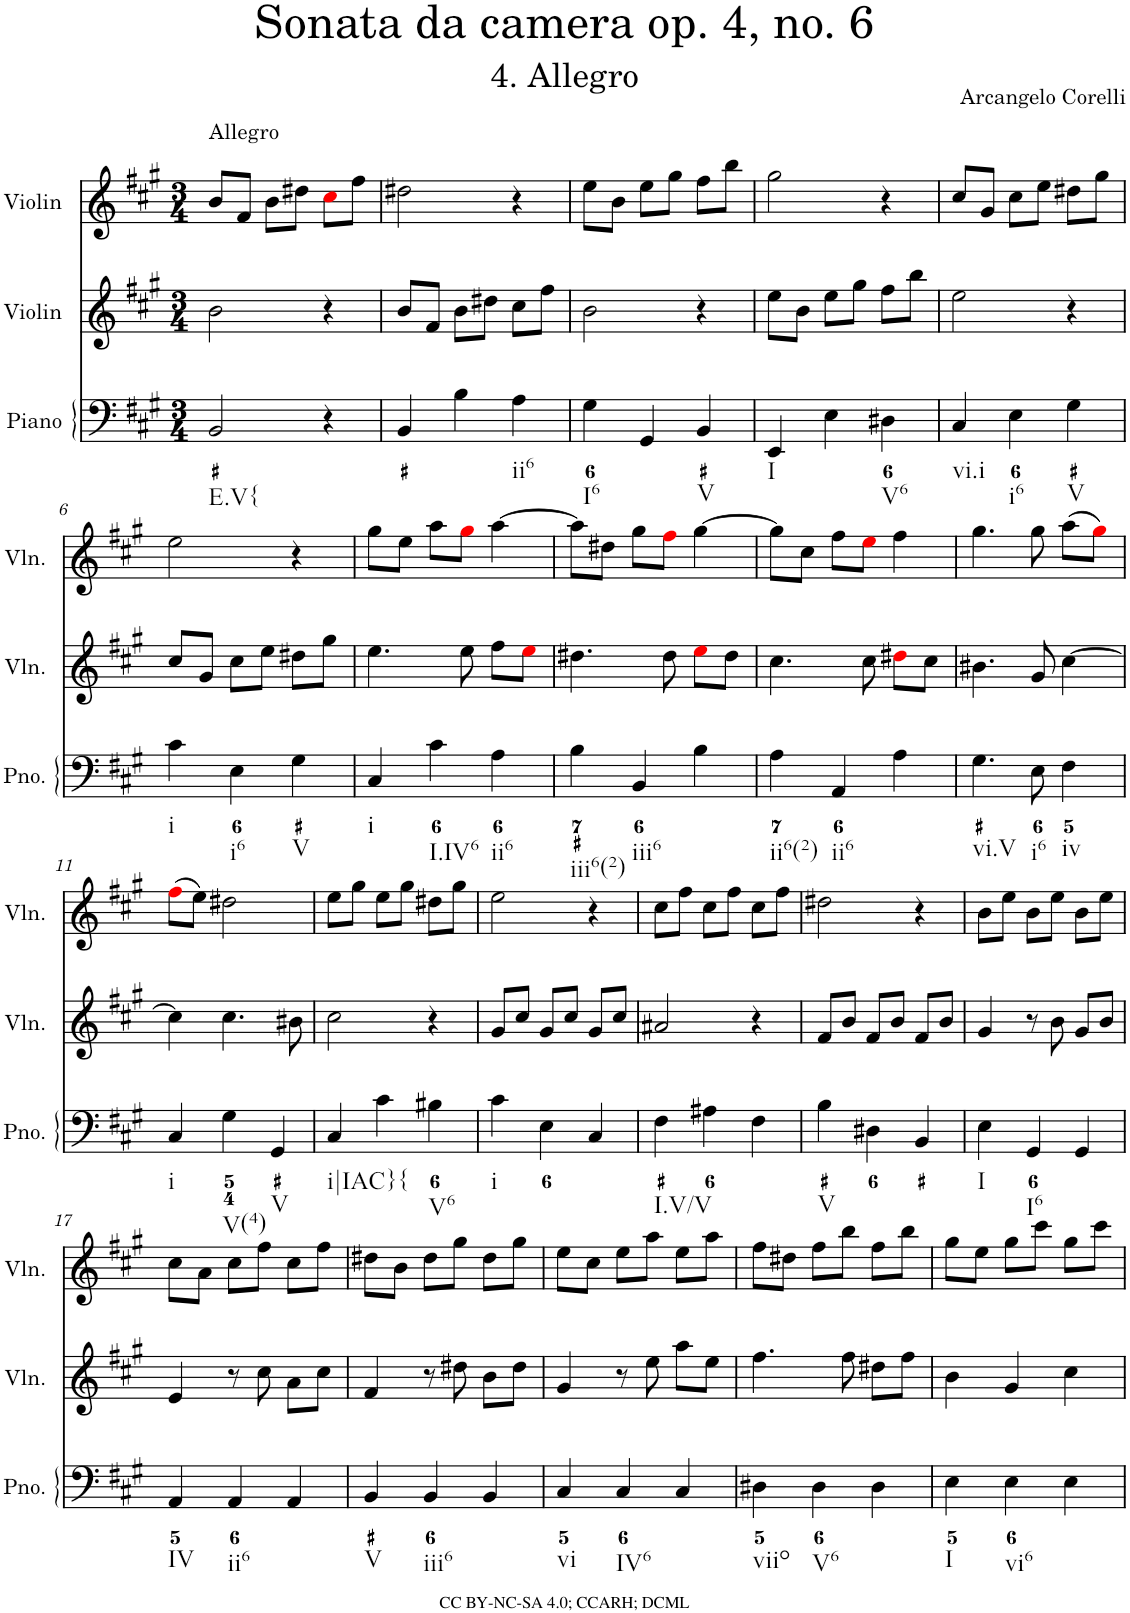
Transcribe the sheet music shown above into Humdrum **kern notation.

**kern	**kern	**kern
*part3	*part2	*part1
*staff3	*staff2	*staff1
*I"Piano	*I"Violin	*I"Violin
*I'Pno.	*I'Vln.	*I'Vln.
*clefF4	*clefG2	*clefG2
*k[f#c#g#]	*k[f#c#g#]	*k[f#c#g#]
*M3/4	*M3/4	*M3/4
=1	=1	=1
!	!	!LO:TX:a:t=Allegro
!LO:TX:b:t=E.V{	!	!
2BB/	2b\	8b/L
.	.	8f#/J
.	.	8b\L
.	.	8dd#X\J
4r	4r	8cc#i\L
.	.	8ff#\J
=2	=2	=2
4BB/	8b/L	2dd#X\
.	8f#/J	.
4B\	8b\L	.
.	8dd#X\J	.
!LO:TX:b:t=ii6	!	!
4A\	8cc#\L	4r
.	8ff#\J	.
=3	=3	=3
!LO:TX:b:t=I6	!	!
4G#\	2b\	8ee\L
.	.	8b\J
4GG#/	.	8ee\L
.	.	8gg#\J
!LO:TX:b:t=V	!	!
4BB/	4r	8ff#\L
.	.	8bb\J
=4	=4	=4
!LO:TX:b:t=I	!	!
4EE/	8ee\L	2gg#\
.	8b\J	.
4E\	8ee\L	.
.	8gg#\J	.
!LO:TX:b:t=V6	!	!
4D#X\	8ff#\L	4r
.	8bb\J	.
=5	=5	=5
!LO:TX:b:t=vi.i	!	!
4C#/	2ee\	8cc#/L
.	.	8g#/J
!LO:TX:b:t=i6	!	!
4E\	.	8cc#\L
.	.	8ee\J
!LO:TX:b:t=V	!	!
4G#\	4r	8dd#X\L
.	.	8gg#\J
!!LO:LB:g=z
=6	=6	=6
!LO:TX:b:t=i	!	!
4c#\	8cc#/L	2ee\
.	8g#/J	.
!LO:TX:b:t=i6	!	!
4E\	8cc#\L	.
.	8ee\J	.
!LO:TX:b:t=V	!	!
4G#\	8dd#X\L	4r
.	8gg#\J	.
=7	=7	=7
!LO:TX:b:t=i	!	!
4C#/	4.ee\	8gg#\L
.	.	8ee\J
!LO:TX:b:t=I.IV6	!	!
4c#\	.	8aa\L
.	8ee\	8gg#i\J
!LO:TX:b:t=ii6	!	!
4A\	8ff#\L	[4aa\
.	8eei\J	.
=8	=8	=8
!LO:TX:b:t=iii6(2)	!	!
4B\	4.dd#X\	8aa\L]
.	.	8dd#X\J
!LO:TX:b:t=iii6	!	!
4BB/	.	8gg#\L
.	8dd#\	8ff#i\J
4B\	8eei\L	[4gg#\
.	8dd#\J	.
=9	=9	=9
!LO:TX:b:t=ii6(2)	!	!
4A\	4.cc#\	8gg#\L]
.	.	8cc#\J
!LO:TX:b:t=ii6	!	!
4AA/	.	8ff#\L
.	8cc#\	8eei\J
4A\	8dd#Xi\L	4ff#\
.	8cc#\J	.
=10	=10	=10
!LO:TX:b:t=vi.V	!	!
4.G#\	4.b#X\	4.gg#\
!LO:TX:b:t=i6	!	!
8E\	8g#/	8gg#\
!LO:TX:b:t=iv	!	!
4F#\	[4cc#\	(8aa\L
.	.	8gg#i\J)
!!LO:LB:g=z
=11	=11	=11
!LO:TX:b:t=i	!	!
4C#/	4cc#\]	(8ff#i\L
.	.	8ee\J)
!LO:TX:b:t=V(4)	!	!
4G#\	4.cc#\	2dd#X\
!LO:TX:b:t=V	!	!
4GG#/	.	.
.	8b#X\	.
=12	=12	=12
!LO:TX:b:t=i|IAC}{	!	!
4C#/	2cc#\	8ee\L
.	.	8gg#\J
4c#\	.	8ee\L
.	.	8gg#\J
!LO:TX:b:t=V6	!	!
4B#X\	4r	8dd#X\L
.	.	8gg#\J
=13	=13	=13
!LO:TX:b:t=i	!	!
4c#\	8g#/L	2ee\
.	8cc#/J	.
4E\	8g#/L	.
.	8cc#/J	.
4C#/	8g#/L	4r
.	8cc#/J	.
=14	=14	=14
!LO:TX:b:t=I.V/V	!	!
4F#\	2a#X/	8cc#\L
.	.	8ff#\J
4A#X\	.	8cc#\L
.	.	8ff#\J
4F#\	4r	8cc#\L
.	.	8ff#\J
=15	=15	=15
!LO:TX:b:t=V	!	!
4B\	8f#/L	2dd#X\
.	8b/J	.
4D#X\	8f#/L	.
.	8b/J	.
4BB/	8f#/L	4r
.	8b/J	.
=16	=16	=16
!LO:TX:b:t=I	!	!
4E\	4g#/	8b\L
.	.	8ee\J
!LO:TX:b:t=I6	!	!
4GG#/	8r	8b\L
.	8b\	8ee\J
4GG#/	8g#/L	8b\L
.	8b/J	8ee\J
!!LO:LB:g=z
=17	=17	=17
!LO:TX:b:t=IV	!	!
4AA/	4e/	8cc#\L
.	.	8a\J
!LO:TX:b:t=ii6	!	!
4AA/	8r	8cc#\L
.	8cc#\	8ff#\J
4AA/	8a\L	8cc#\L
.	8cc#\J	8ff#\J
=18	=18	=18
!LO:TX:b:t=V	!	!
4BB/	4f#/	8dd#X\L
.	.	8b\J
!LO:TX:b:t=iii6	!	!
4BB/	8r	8dd#\L
.	8dd#X\	8gg#\J
4BB/	8b\L	8dd#\L
.	8dd#\J	8gg#\J
=19	=19	=19
!LO:TX:b:t=vi	!	!
4C#/	4g#/	8ee\L
.	.	8cc#\J
!LO:TX:b:t=IV6	!	!
4C#/	8r	8ee\L
.	8ee\	8aa\J
4C#/	8aa\L	8ee\L
.	8ee\J	8aa\J
=20	=20	=20
!LO:TX:b:t=viio	!	!
4D#X\	4.ff#\	8ff#\L
.	.	8dd#X\J
!LO:TX:b:t=V6	!	!
4D#\	.	8ff#\L
.	8ff#\	8bb\J
4D#\	8dd#X\L	8ff#\L
.	8ff#\J	8bb\J
=21	=21	=21
!LO:TX:b:t=I	!	!
4E\	4b\	8gg#\L
.	.	8ee\J
!LO:TX:b:t=vi6	!	!
4E\	4g#/	8gg#\L
.	.	8ccc#\J
4E\	4cc#\	8gg#\L
.	.	8ccc#\J
=	=	=
*-	*-	*-
